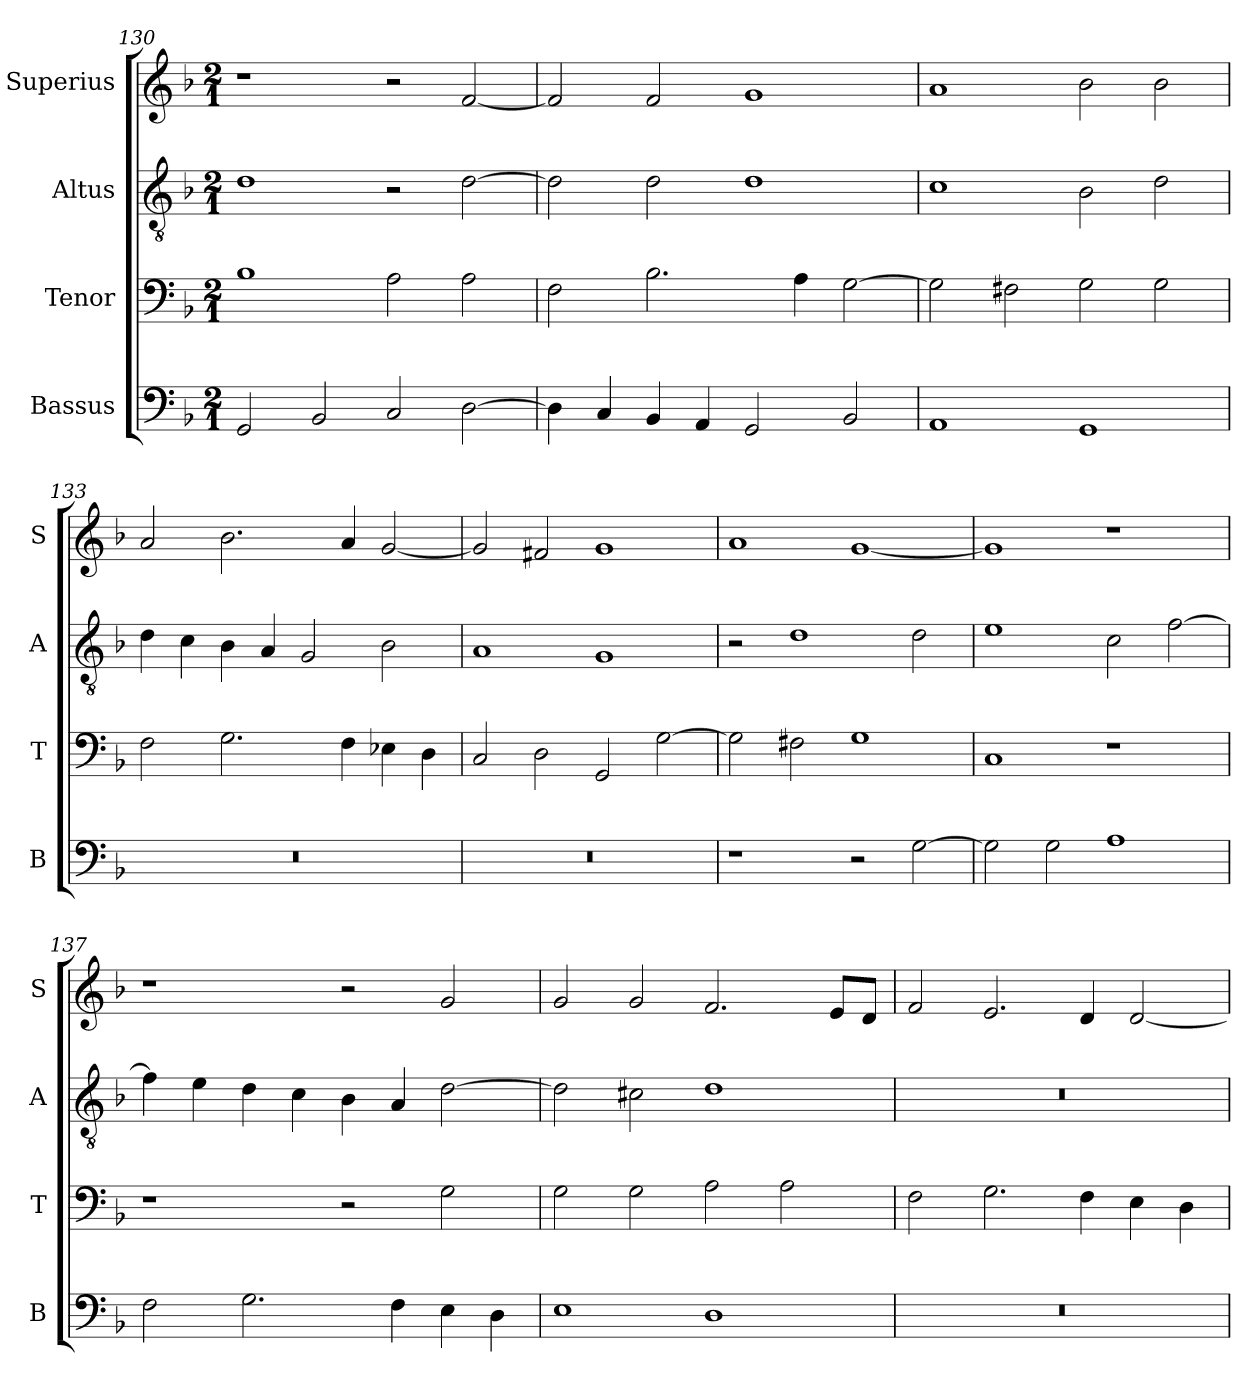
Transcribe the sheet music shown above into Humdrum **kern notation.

**kern	**kern	**kern	**kern
*part4	*part3	*part2	*part1
*staff4	*staff3	*staff2	*staff1
*I"Bassus	*I"Tenor	*I"Altus	*I"Superius
*I'B	*I'T	*I'A	*I'S
*clefF4	*clefF4	*clefGv2	*clefG2
*k[b-]	*k[b-]	*k[b-]	*k[b-]
*F:	*F:	*F:	*F:
*M2/1	*M2/1	*M2/1	*M2/1
=130	=130	=130	=130
2GG	1B-	1d	1r
2BB-	.	.	.
2C	2A	2r	2r
[2D	2A	[2d	[2f
=131	=131	=131	=131
4D]	2F	2d]	2f]
4C	.	.	.
4BB-	2.B-	2d	2f
4AA	.	.	.
2GG	.	1d	1g
.	4A	.	.
2BB-	[2G	.	.
=132	=132	=132	=132
1AA	2G]	1c	1a
.	2F#X	.	.
1GG	2G	2B-	2b-
.	2G	2d	2b-
=133	=133	=133	=133
0r	2F	4d	2a
.	.	4c	.
.	2.G	4B-	2.b-
.	.	4A	.
.	.	2G	.
.	4F	.	4a
.	4E-X	2B-	[2g
.	4D	.	.
=134	=134	=134	=134
0r	2C	1A	2g]
.	2D	.	2f#X
.	2GG	1G	1g
.	[2G	.	.
=135	=135	=135	=135
1r	2G]	2r	1a
.	2F#X	1d	.
2r	1G	.	[1g
[2G	.	2d	.
=136	=136	=136	=136
2G]	1C	1e	1g]
2G	.	.	.
1A	1r	2c	1r
.	.	[2f	.
=137	=137	=137	=137
2F	1r	4f]	1r
.	.	4e	.
2.G	.	4d	.
.	.	4c	.
.	2r	4B-	2r
4F	.	4A	.
4E	2G	[2d	2g
4D	.	.	.
=138	=138	=138	=138
1E	2G	2d]	2g
.	2G	2c#X	2g
1D	2A	1d	2.f
.	2A	.	.
.	.	.	8eL
.	.	.	8dJ
=139	=139	=139	=139
0r	2F	0r	2f
.	2.G	.	2.e
.	4F	.	4d
.	4E	.	[2d
.	4D	.	.
=	=	=	=
*-	*-	*-	*-
